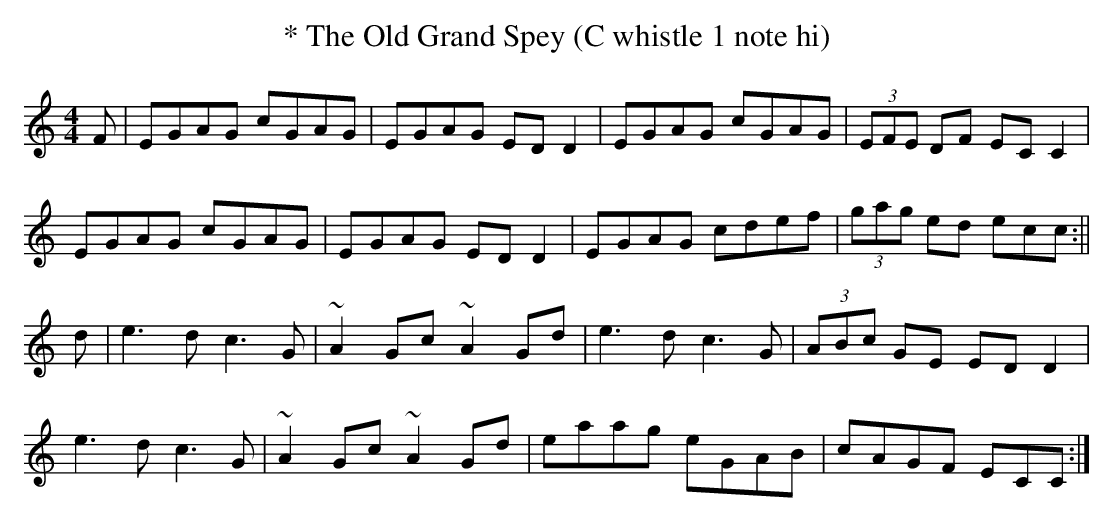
X:1
T:* The Old Grand Spey (C whistle 1 note hi)
M:4/4
L:1/8
K:C
F| EGAG cGAG | EGAG EDD2 | EGAG cGAG | (3EFE DF ECC2 |
EGAG cGAG | EGAG EDD2 | EGAG cdef | (3gag ed ecc :||
d| e3d c3G | ~A2Gc ~A2Gd| e3d c3G | (3ABc GE EDD2|
 e3d c3G | ~A2Gc ~A2Gd| eaag eGAB| cAGF ECC:|
